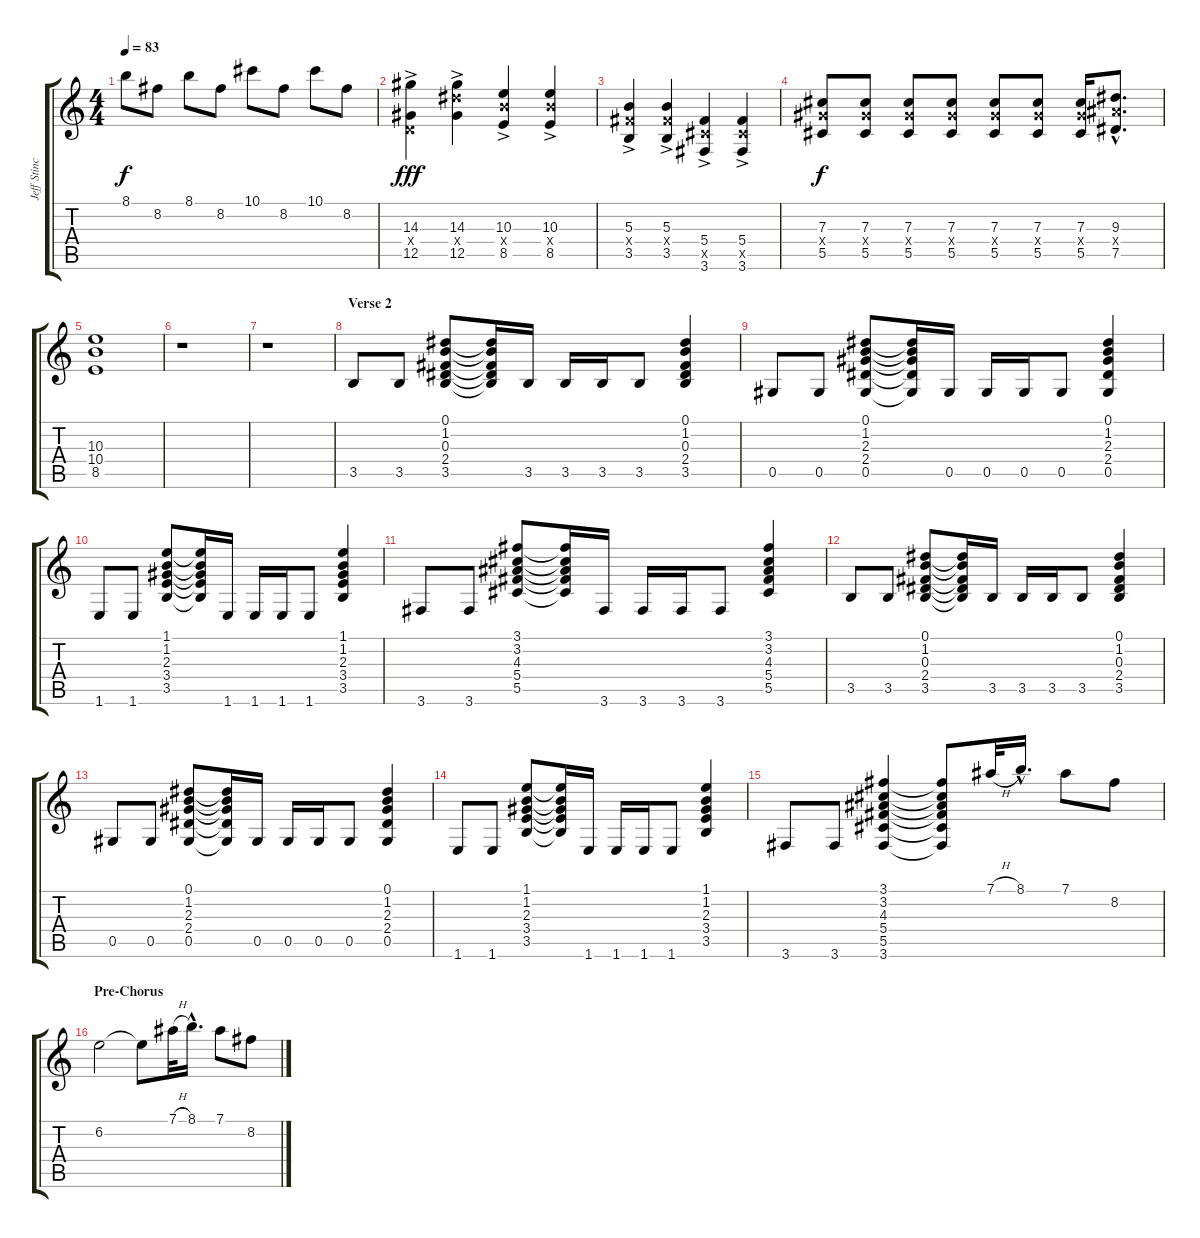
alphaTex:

\track ("Jeff Stinco" "Jeff Stinc") {instrument acousticguitarnylon}
\staff {score tabs}
\tuning (Eb4 Bb3 Gb3 Db3 Ab2 Eb2) {hide}
\ts (4 4)
\tempo 83
\clef g2
\ks c
8.1.8{dy f} 8.2.8 8.1.8 8.2.8 10.1.8 8.2.8 10.1.8 8.2.8 |
(14.3 1.4{x} 12.5{ac}).4{dy fff} (14.3 14.4{x} 12.5{ac}).4 (10.3 10.4{x} 8.5{ac}).4 (10.3 10.4{x} 8.5{ac}).4 |
(5.3 5.4{x} 3.5{ac}).4 (5.3 5.4{x} 3.5{ac}).4 (5.4 5.5{x} 3.6{ac}).4 (5.4 5.5{x} 3.6{ac}).4 |
(7.3 7.4{x} 5.5).8{dy f} (7.3 7.4{x} 5.5).8 (7.3 7.4{x} 5.5).8 (7.3 7.4{x} 5.5).8 (7.3 7.4{x} 5.5).8 (7.3 7.4{x} 5.5).8 (7.3 7.4{x} 5.5).16 (9.3{hac} 9.4{hac x} 7.5{hac}).8{d} |
(10.3 10.4 8.5).1 |
r.1 |
r.1 |
\section ("" "Verse 2")
3.5.8 3.5.8 (0.1 1.2 0.3 2.4 3.5).8 (0.1{t} 1.2{t} 0.3{t} 2.4{t} 3.5{t}).16 3.5.16 3.5.16 3.5.16 3.5.8 (0.1 1.2 0.3 2.4 3.5).4 |
0.5.8 0.5.8 (0.1 1.2 2.3 2.4 0.5).8 (0.1{t} 1.2{t} 2.3{t} 2.4{t} 0.5{t}).16 0.5.16 0.5.16 0.5.16 0.5.8 (0.1 1.2 2.3 2.4 0.5).4 |
1.6.8 1.6.8 (1.1 1.2 2.3 3.4 3.5).8 (1.1{t} 1.2{t} 2.3{t} 3.4{t} 3.5{t}).16 1.6.16 1.6.16 1.6.16 1.6.8 (1.1 1.2 2.3 3.4 3.5).4 |
3.6.8 3.6.8 (3.1 3.2 4.3 5.4 5.5).8 (3.1{t} 3.2{t} 4.3{t} 5.4{t} 5.5{t}).16 3.6.16 3.6.16 3.6.16 3.6.8 (3.1 3.2 4.3 5.4 5.5).4 |
3.5.8 3.5.8 (0.1 1.2 0.3 2.4 3.5).8 (0.1{t} 1.2{t} 0.3{t} 2.4{t} 3.5{t}).16 3.5.16 3.5.16 3.5.16 3.5.8 (0.1 1.2 0.3 2.4 3.5).4 |
0.5.8 0.5.8 (0.1 1.2 2.3 2.4 0.5).8 (0.1{t} 1.2{t} 2.3{t} 2.4{t} 0.5{t}).16 0.5.16 0.5.16 0.5.16 0.5.8 (0.1 1.2 2.3 2.4 0.5).4 |
1.6.8 1.6.8 (1.1 1.2 2.3 3.4 3.5).8 (1.1{t} 1.2{t} 2.3{t} 3.4{t} 3.5{t}).16 1.6.16 1.6.16 1.6.16 1.6.8 (1.1 1.2 2.3 3.4 3.5).4 |
3.6.8 3.6.8 (3.1 3.2 4.3 5.4 5.5 3.6).4 (3.1{t} 3.2{t} 4.3{t} 5.4{t} 5.5{t} 3.6{t}).8 7.1{h}.32 8.1{hac}.16{d} 7.1.8 8.2.8 |
\section ("" "Pre-Chorus")
6.2.2 6.2{t}.8 7.1{h}.32 8.1{hac}.16{d} 7.1.8 8.2.8
